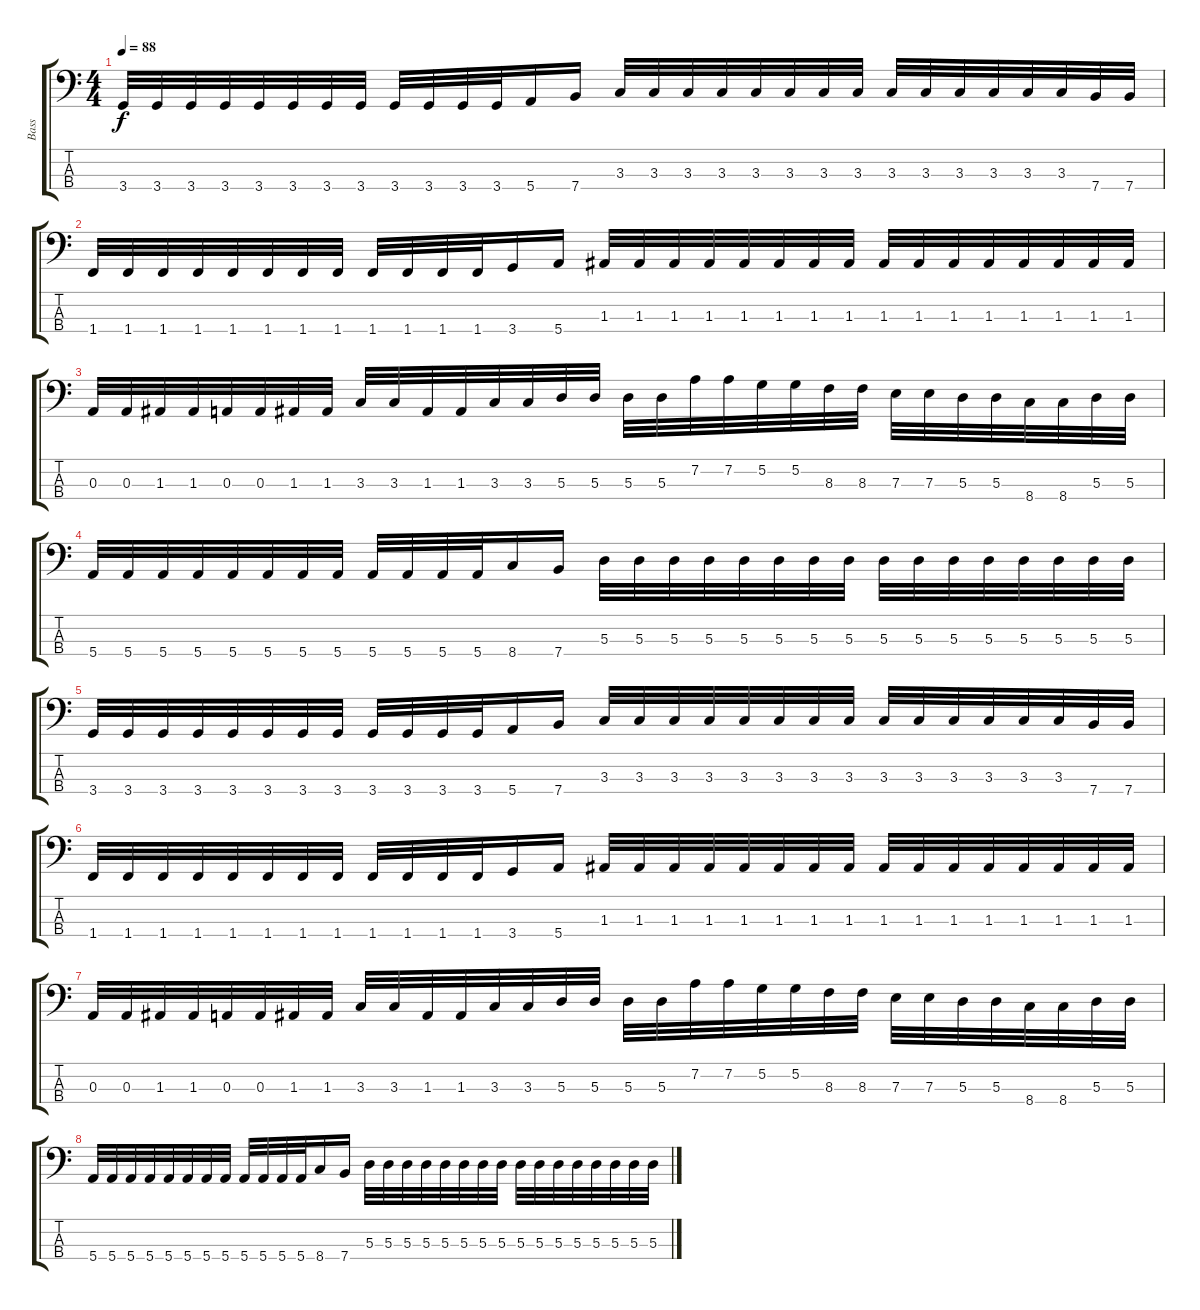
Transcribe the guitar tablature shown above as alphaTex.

\track ("Bass" "Bass") {instrument electricbassfinger}
\staff {score tabs}
\tuning (G2 D2 A1 E1) {hide}
\ts (4 4)
\tempo 88
\clef f4
\ks c
3.4.32{dy f} 3.4.32 3.4.32 3.4.32 3.4.32 3.4.32 3.4.32 3.4.32 3.4.32 3.4.32 3.4.32 3.4.32 5.4.16 7.4.16 3.3.32 3.3.32 3.3.32 3.3.32 3.3.32 3.3.32 3.3.32 3.3.32 3.3.32 3.3.32 3.3.32 3.3.32 3.3.32 3.3.32 7.4.32 7.4.32 |
1.4.32 1.4.32 1.4.32 1.4.32 1.4.32 1.4.32 1.4.32 1.4.32 1.4.32 1.4.32 1.4.32 1.4.32 3.4.16 5.4.16 1.3.32 1.3.32 1.3.32 1.3.32 1.3.32 1.3.32 1.3.32 1.3.32 1.3.32 1.3.32 1.3.32 1.3.32 1.3.32 1.3.32 1.3.32 1.3.32 |
0.3.32 0.3.32 1.3.32 1.3.32 0.3.32 0.3.32 1.3.32 1.3.32 3.3.32 3.3.32 1.3.32 1.3.32 3.3.32 3.3.32 5.3.32 5.3.32 5.3.32 5.3.32 7.2.32 7.2.32 5.2.32 5.2.32 8.3.32 8.3.32 7.3.32 7.3.32 5.3.32 5.3.32 8.4.32 8.4.32 5.3.32 5.3.32 |
5.4.32 5.4.32 5.4.32 5.4.32 5.4.32 5.4.32 5.4.32 5.4.32 5.4.32 5.4.32 5.4.32 5.4.32 8.4.16 7.4.16 5.3.32 5.3.32 5.3.32 5.3.32 5.3.32 5.3.32 5.3.32 5.3.32 5.3.32 5.3.32 5.3.32 5.3.32 5.3.32 5.3.32 5.3.32 5.3.32 |
3.4.32 3.4.32 3.4.32 3.4.32 3.4.32 3.4.32 3.4.32 3.4.32 3.4.32 3.4.32 3.4.32 3.4.32 5.4.16 7.4.16 3.3.32 3.3.32 3.3.32 3.3.32 3.3.32 3.3.32 3.3.32 3.3.32 3.3.32 3.3.32 3.3.32 3.3.32 3.3.32 3.3.32 7.4.32 7.4.32 |
1.4.32 1.4.32 1.4.32 1.4.32 1.4.32 1.4.32 1.4.32 1.4.32 1.4.32 1.4.32 1.4.32 1.4.32 3.4.16 5.4.16 1.3.32 1.3.32 1.3.32 1.3.32 1.3.32 1.3.32 1.3.32 1.3.32 1.3.32 1.3.32 1.3.32 1.3.32 1.3.32 1.3.32 1.3.32 1.3.32 |
0.3.32 0.3.32 1.3.32 1.3.32 0.3.32 0.3.32 1.3.32 1.3.32 3.3.32 3.3.32 1.3.32 1.3.32 3.3.32 3.3.32 5.3.32 5.3.32 5.3.32 5.3.32 7.2.32 7.2.32 5.2.32 5.2.32 8.3.32 8.3.32 7.3.32 7.3.32 5.3.32 5.3.32 8.4.32 8.4.32 5.3.32 5.3.32 |
5.4.32 5.4.32 5.4.32 5.4.32 5.4.32 5.4.32 5.4.32 5.4.32 5.4.32 5.4.32 5.4.32 5.4.32 8.4.16 7.4.16 5.3.32 5.3.32 5.3.32 5.3.32 5.3.32 5.3.32 5.3.32 5.3.32 5.3.32 5.3.32 5.3.32 5.3.32 5.3.32 5.3.32 5.3.32 5.3.32
